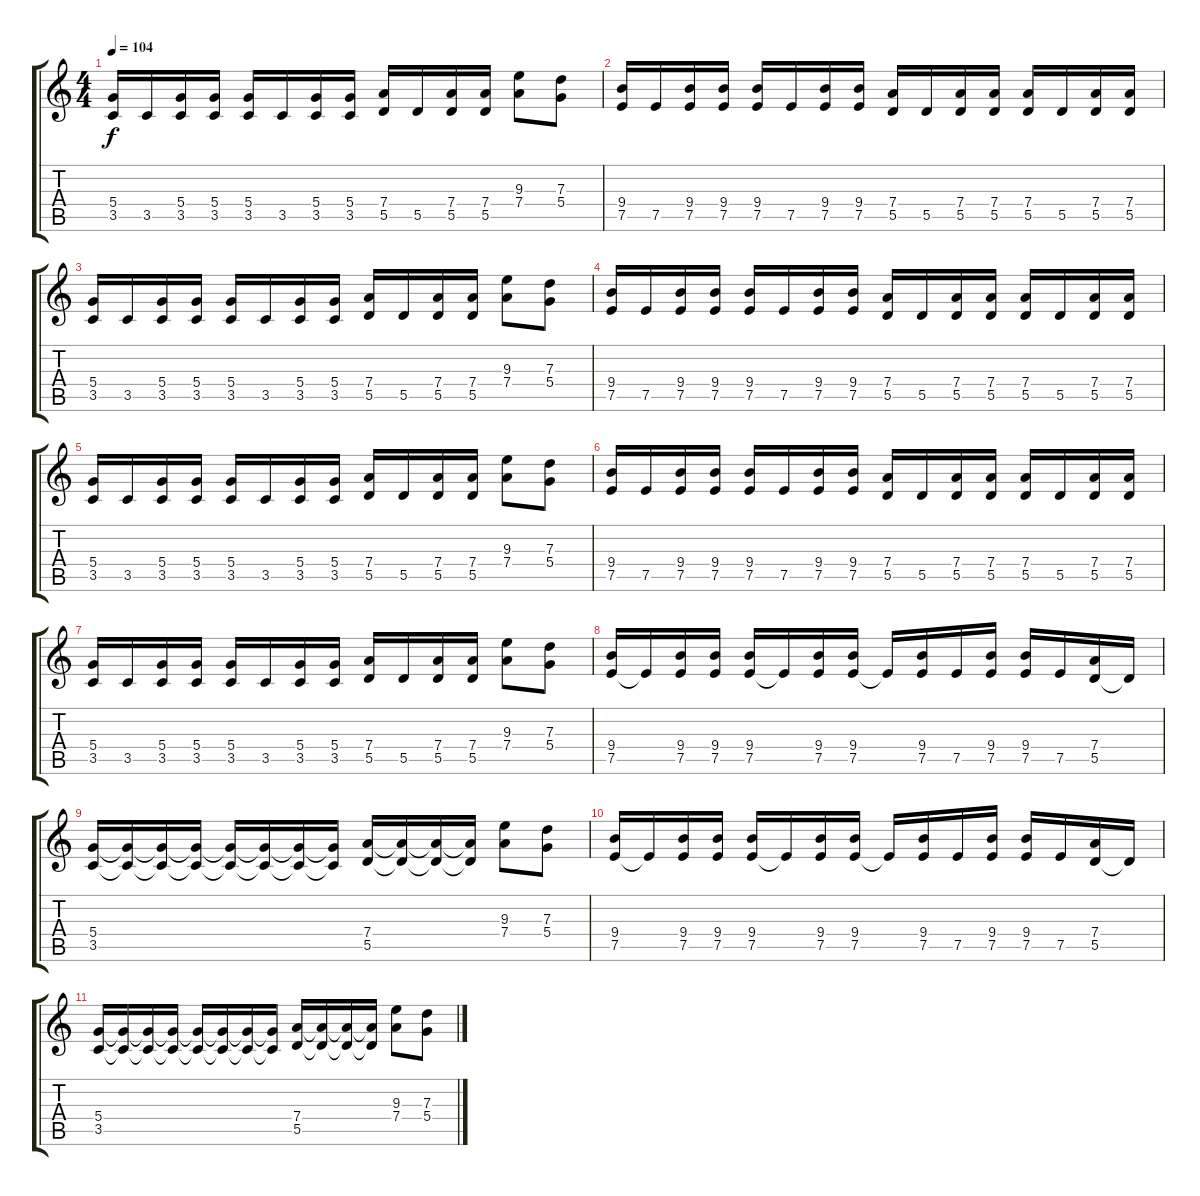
\track "" {instrument distortionguitar}
\staff {score tabs}
\tuning (E4 B3 G3 D3 A2 E2) {hide}
\ts (4 4)
\tempo 104
\clef g2
\ks c
(5.4 3.5).16{dy f} 3.5.16 (5.4 3.5).16 (5.4 3.5).16 (5.4 3.5).16 3.5.16 (5.4 3.5).16 (5.4 3.5).16 (7.4 5.5).16 5.5.16 (7.4 5.5).16 (7.4 5.5).16 (9.3 7.4).8 (7.3 5.4).8 |
(9.4 7.5).16 7.5.16 (9.4 7.5).16 (9.4 7.5).16 (9.4 7.5).16 7.5.16 (9.4 7.5).16 (9.4 7.5).16 (7.4 5.5).16 5.5.16 (7.4 5.5).16 (7.4 5.5).16 (7.4 5.5).16 5.5.16 (7.4 5.5).16 (7.4 5.5).16 |
(5.4 3.5).16 3.5.16 (5.4 3.5).16 (5.4 3.5).16 (5.4 3.5).16 3.5.16 (5.4 3.5).16 (5.4 3.5).16 (7.4 5.5).16 5.5.16 (7.4 5.5).16 (7.4 5.5).16 (9.3 7.4).8 (7.3 5.4).8 |
(9.4 7.5).16 7.5.16 (9.4 7.5).16 (9.4 7.5).16 (9.4 7.5).16 7.5.16 (9.4 7.5).16 (9.4 7.5).16 (7.4 5.5).16 5.5.16 (7.4 5.5).16 (7.4 5.5).16 (7.4 5.5).16 5.5.16 (7.4 5.5).16 (7.4 5.5).16 |
(5.4 3.5).16 3.5.16 (5.4 3.5).16 (5.4 3.5).16 (5.4 3.5).16 3.5.16 (5.4 3.5).16 (5.4 3.5).16 (7.4 5.5).16 5.5.16 (7.4 5.5).16 (7.4 5.5).16 (9.3 7.4).8 (7.3 5.4).8 |
(9.4 7.5).16 7.5.16 (9.4 7.5).16 (9.4 7.5).16 (9.4 7.5).16 7.5.16 (9.4 7.5).16 (9.4 7.5).16 (7.4 5.5).16 5.5.16 (7.4 5.5).16 (7.4 5.5).16 (7.4 5.5).16 5.5.16 (7.4 5.5).16 (7.4 5.5).16 |
(5.4 3.5).16 3.5.16 (5.4 3.5).16 (5.4 3.5).16 (5.4 3.5).16 3.5.16 (5.4 3.5).16 (5.4 3.5).16 (7.4 5.5).16 5.5.16 (7.4 5.5).16 (7.4 5.5).16 (9.3 7.4).8 (7.3 5.4).8 |
(9.4 7.5).16 7.5{t}.16 (9.4 7.5).16 (9.4 7.5).16 (9.4 7.5).16 7.5{t}.16 (9.4 7.5).16 (9.4 7.5).16 7.5{t}.16 (9.4 7.5).16 7.5.16 (9.4 7.5).16 (9.4 7.5).16 7.5.16 (7.4 5.5).16 5.5{t}.16 |
(5.4 3.5).16 (5.4{t} 3.5{t}).16 (5.4{t} 3.5{t}).16 (5.4{t} 3.5{t}).16 (5.4{t} 3.5{t}).16 (5.4{t} 3.5{t}).16 (5.4{t} 3.5{t}).16 (5.4{t} 3.5{t}).16 (7.4 5.5).16 (7.4{t} 5.5{t}).16 (7.4{t} 5.5{t}).16 (7.4{t} 5.5{t}).16 (9.3 7.4).8 (7.3 5.4).8 |
(9.4 7.5).16 7.5{t}.16 (9.4 7.5).16 (9.4 7.5).16 (9.4 7.5).16 7.5{t}.16 (9.4 7.5).16 (9.4 7.5).16 7.5{t}.16 (9.4 7.5).16 7.5.16 (9.4 7.5).16 (9.4 7.5).16 7.5.16 (7.4 5.5).16 5.5{t}.16 |
(5.4 3.5).16 (5.4{t} 3.5{t}).16 (5.4{t} 3.5{t}).16 (5.4{t} 3.5{t}).16 (5.4{t} 3.5{t}).16 (5.4{t} 3.5{t}).16 (5.4{t} 3.5{t}).16 (5.4{t} 3.5{t}).16 (7.4 5.5).16 (7.4{t} 5.5{t}).16 (7.4{t} 5.5{t}).16 (7.4{t} 5.5{t}).16 (9.3 7.4).8 (7.3 5.4).8
